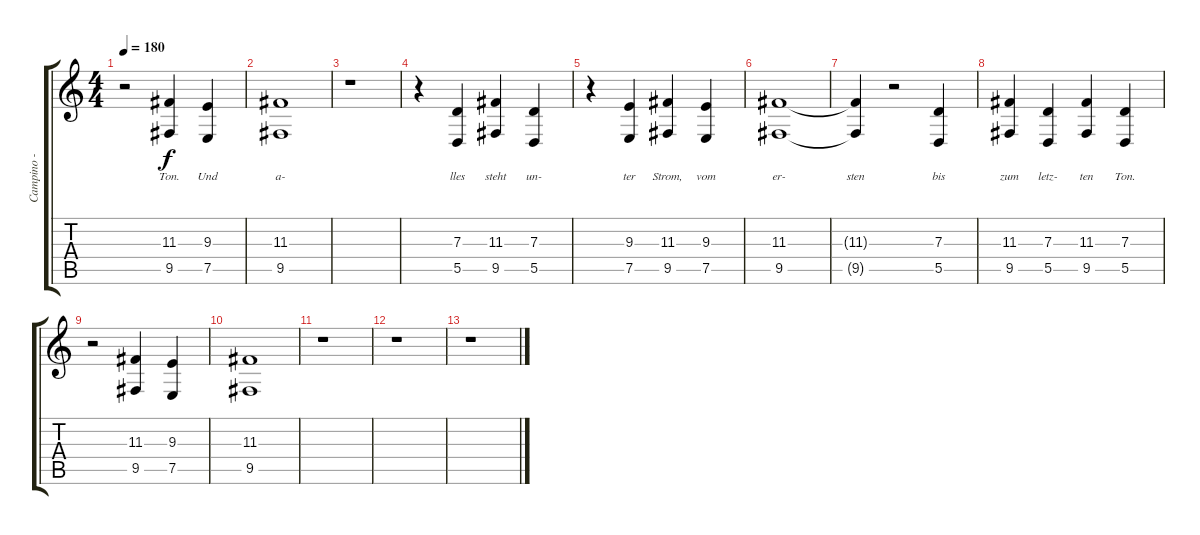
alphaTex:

\track ("Campino - 1. Stimme" "Campino - ") {instrument lead2sawtooth}
\staff {score tabs}
\tuning (E4 B3 G3 D3 A2 E2) {hide}
\ts (4 4)
\tempo 180
\clef g2
\ks c
r.2{dy f} (11.3 9.5).4{lyrics (0 "Ton.") lyrics (1 "") lyrics (2 "") lyrics (3 "") lyrics (4 "")} (9.3 7.5).4{lyrics (0 "Und") lyrics (1 "") lyrics (2 "") lyrics (3 "") lyrics (4 "")} |
(11.3 9.5).1{lyrics (0 "a-") lyrics (1 "") lyrics (2 "") lyrics (3 "") lyrics (4 "")} |
r.1 |
r.4 (7.3 5.5).4{lyrics (0 "lles") lyrics (1 "") lyrics (2 "") lyrics (3 "") lyrics (4 "")} (11.3 9.5).4{lyrics (0 "steht") lyrics (1 "") lyrics (2 "") lyrics (3 "") lyrics (4 "")} (7.3 5.5).4{lyrics (0 "un-") lyrics (1 "") lyrics (2 "") lyrics (3 "") lyrics (4 "")} |
r.4 (9.3 7.5).4{lyrics (0 "ter") lyrics (1 "") lyrics (2 "") lyrics (3 "") lyrics (4 "")} (11.3 9.5).4{lyrics (0 "Strom,") lyrics (1 "") lyrics (2 "") lyrics (3 "") lyrics (4 "")} (9.3 7.5).4{lyrics (0 "vom") lyrics (1 "") lyrics (2 "") lyrics (3 "") lyrics (4 "")} |
(11.3 9.5).1{lyrics (0 "er-") lyrics (1 "") lyrics (2 "") lyrics (3 "") lyrics (4 "")} |
(11.3{t} 9.5{t}).4{lyrics (0 "sten") lyrics (1 "") lyrics (2 "") lyrics (3 "") lyrics (4 "")} r.2 (7.3 5.5).4{lyrics (0 "bis") lyrics (1 "") lyrics (2 "") lyrics (3 "") lyrics (4 "")} |
(11.3 9.5).4{lyrics (0 "zum") lyrics (1 "") lyrics (2 "") lyrics (3 "") lyrics (4 "")} (7.3 5.5).4{lyrics (0 "letz-") lyrics (1 "") lyrics (2 "") lyrics (3 "") lyrics (4 "")} (11.3 9.5).4{lyrics (0 "ten") lyrics (1 "") lyrics (2 "") lyrics (3 "") lyrics (4 "")} (7.3 5.5).4{lyrics (0 "Ton.") lyrics (1 "") lyrics (2 "") lyrics (3 "") lyrics (4 "")} |
r.2 (11.3 9.5).4 (9.3 7.5).4 |
(11.3 9.5).1 |
r.1 |
r.1 |
r.1
